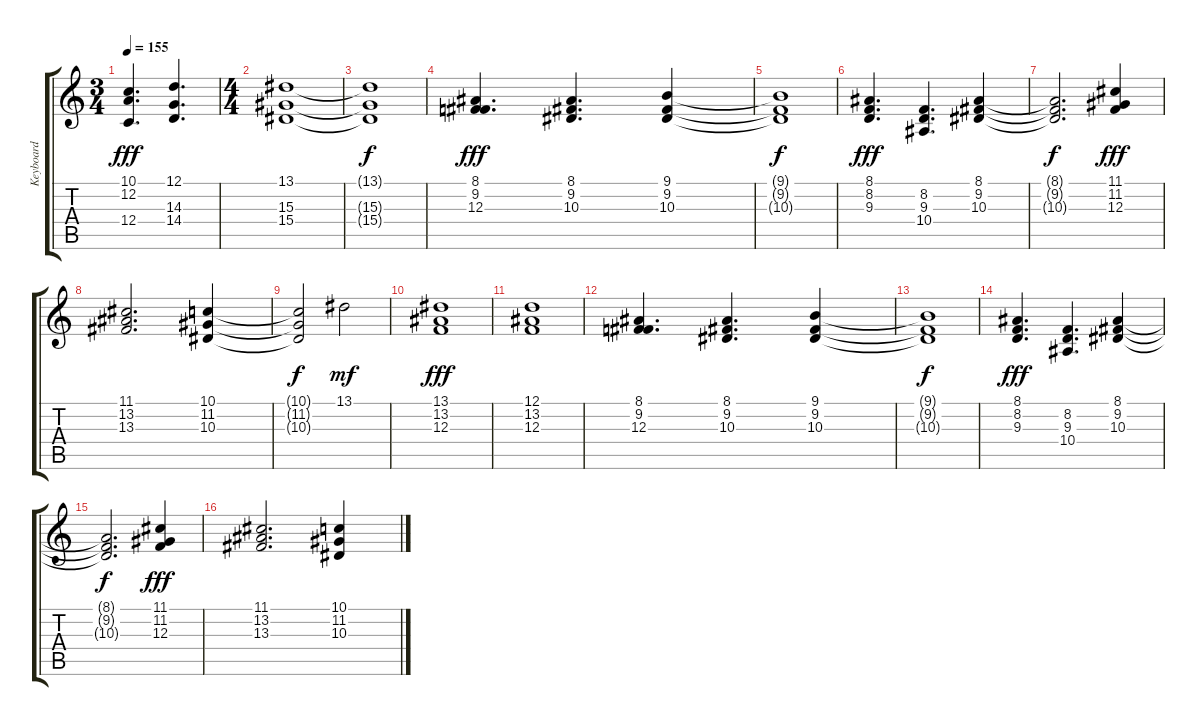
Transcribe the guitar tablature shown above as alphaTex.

\track ("Keyboard" "Keyboard") {instrument lead7fifths}
\staff {score tabs}
\tuning (D4 A3 F3 C3 G2 D2) {hide}
\ts (3 4)
\tempo 155
\clef g2
\ks c
(10.1 12.2 12.4).4{d dy fff} (12.1 14.3 14.4).4{d} |
\ts (4 4)
(13.1 15.3 15.4).1 |
(13.1{t} 15.3{t} 15.4{t}).1{dy f} |
(8.1 9.2 12.3).4{d dy fff volume 9 instrument churchorgan} (8.1 9.2 10.3).4{d} (9.1 9.2 10.3).4 |
(9.1{t} 9.2{t} 10.3{t}).1{dy f} |
(8.1 8.2 9.3).4{d dy fff} (8.2 9.3 10.4).4{d} (8.1 9.2 10.3).4 |
(8.1{t} 9.2{t} 10.3{t}).2{d dy f} (11.1 11.2 12.3).4{dy fff} |
(11.1 13.2 13.3).2{d} (10.1 11.2 10.3).4 |
(10.1{t} 11.2{t} 10.3{t}).2{dy f} 13.1.2{dy mf} |
(13.1 13.2 12.3).1{dy fff} |
(12.1 13.2 12.3).1 |
(8.1 9.2 12.3).4{d volume 9 instrument churchorgan} (8.1 9.2 10.3).4{d} (9.1 9.2 10.3).4 |
(9.1{t} 9.2{t} 10.3{t}).1{dy f} |
(8.1 8.2 9.3).4{d dy fff} (8.2 9.3 10.4).4{d} (8.1 9.2 10.3).4 |
(8.1{t} 9.2{t} 10.3{t}).2{d dy f} (11.1 11.2 12.3).4{dy fff} |
(11.1 13.2 13.3).2{d} (10.1 11.2 10.3).4
